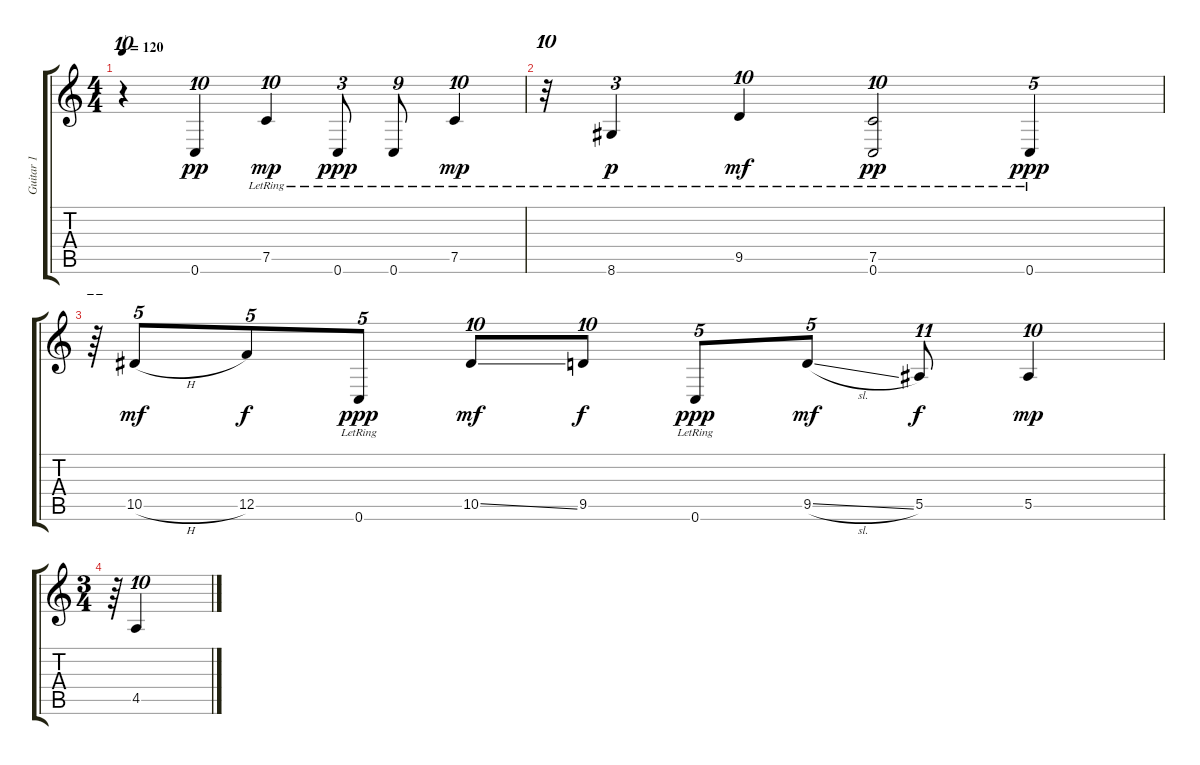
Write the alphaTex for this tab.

\track ("Guitar 1" "Guitar 1") {instrument acousticguitarsteel}
\staff {score tabs}
\tuning (C4 G3 Eb3 Bb2 F2 C2) {hide}
\ts (4 4)
\tempo 120
\clef g2
\ks c
r.4{tu (10 8) dy pp} 0.6.4{tu (10 8)} 7.5{lr}.4{tu (10 8) dy mp} 0.6{lr}.8{tu (3 2) dy ppp} 0.6{lr}.8{tu (9 8)} 7.5{lr}.4{tu (10 8) dy mp} |
r.32{tu (10 8)} 8.6{lr}.4{tu (3 2) dy p} 9.5{lr}.4{tu (10 8) dy mf} (7.5{lr} 0.6{lr}).2{tu (10 8) dy pp} 0.6{lr}.4{tu (5 4) dy ppp} |
r.64{tu (11 8)} 10.5{h}.8{tu (5 4) dy mf} 12.5.8{tu (5 4) dy f} 0.6{lr}.8{tu (5 4) dy ppp} 10.5{ss}.8{tu (10 8) dy mf} 9.5.8{tu (10 8) dy f} 0.6{lr}.8{tu (5 4) dy ppp} 9.5{sl}.8{tu (5 4) dy mf} 5.5.8{tu (11 8) dy f} 5.5.4{tu (10 8) dy mp} |
\ts (3 4)
r.64{tu (3 2)} 4.5.4{tu (10 8)}
